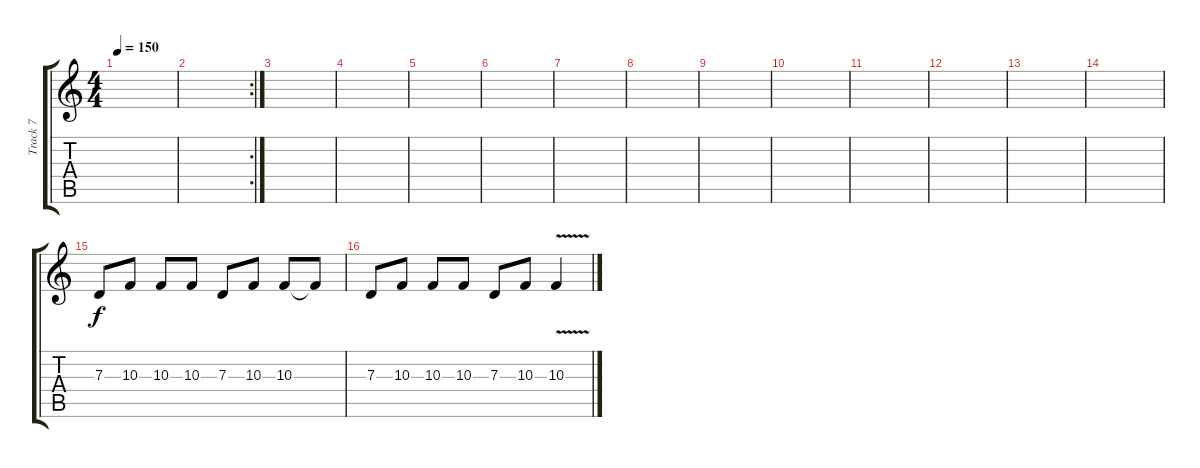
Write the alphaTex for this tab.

\track ("Track 7" "Track 7") {instrument bagpipe}
\staff {score tabs}
\tuning (E4 B3 G3 D3 A2 E2) {hide}
\ts (4 4)
\tempo 150
\clef g2
\ks c
|
\rc 2
|
|
|
|
|
|
|
|
|
|
|
|
|
7.3.8 10.3.8 10.3.8 10.3.8 7.3.8 10.3.8 10.3.8 10.3{t}.8 |
7.3.8 10.3.8 10.3.8 10.3.8 7.3.8 10.3.8 10.3{v}.4
